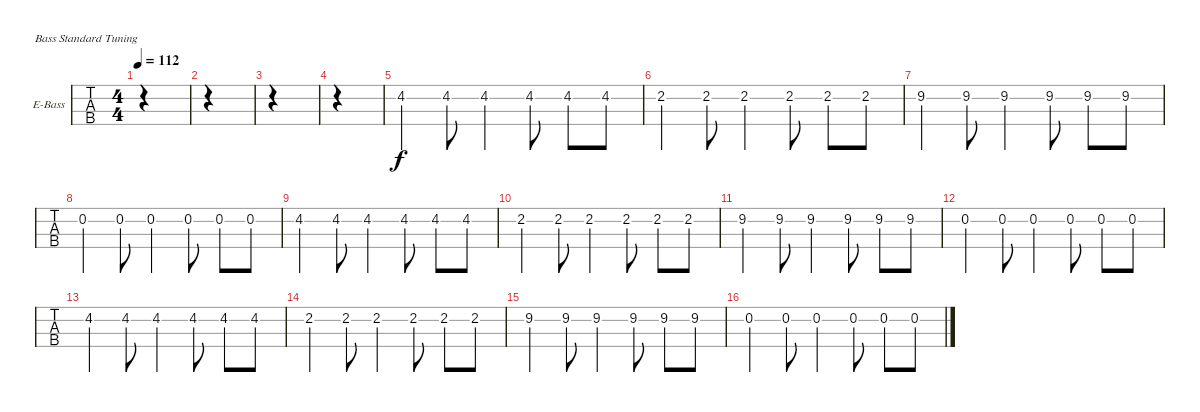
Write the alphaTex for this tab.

\defaultSystemsLayout 4
\bracketExtendMode groupsimilarinstruments
\firstSystemTrackNameOrientation horizontal
\otherSystemsTrackNameOrientation horizontal
\track ("Electric Bass" "E-Bass") {instrument electricbassfinger}
\staff {tabs}
\tuning (G2 D2 A1 E1)
\ts (4 4)
\tempo 112
\clef f4
\ks c
|
|
|
|
4.2.4 4.2.8 4.2.4 4.2.8 4.2.8 4.2.8 |
2.2.4 2.2.8 2.2.4 2.2.8 2.2.8 2.2.8 |
9.2.4 9.2.8 9.2.4 9.2.8 9.2.8 9.2.8 |
0.2.4 0.2.8 0.2.4 0.2.8 0.2.8 0.2.8 |
4.2.4 4.2.8 4.2.4 4.2.8 4.2.8 4.2.8 |
2.2.4 2.2.8 2.2.4 2.2.8 2.2.8 2.2.8 |
9.2.4 9.2.8 9.2.4 9.2.8 9.2.8 9.2.8 |
0.2.4 0.2.8 0.2.4 0.2.8 0.2.8 0.2.8 |
4.2.4 4.2.8 4.2.4 4.2.8 4.2.8 4.2.8 |
2.2.4 2.2.8 2.2.4 2.2.8 2.2.8 2.2.8 |
9.2.4 9.2.8 9.2.4 9.2.8 9.2.8 9.2.8 |
0.2.4 0.2.8 0.2.4 0.2.8 0.2.8 0.2.8
